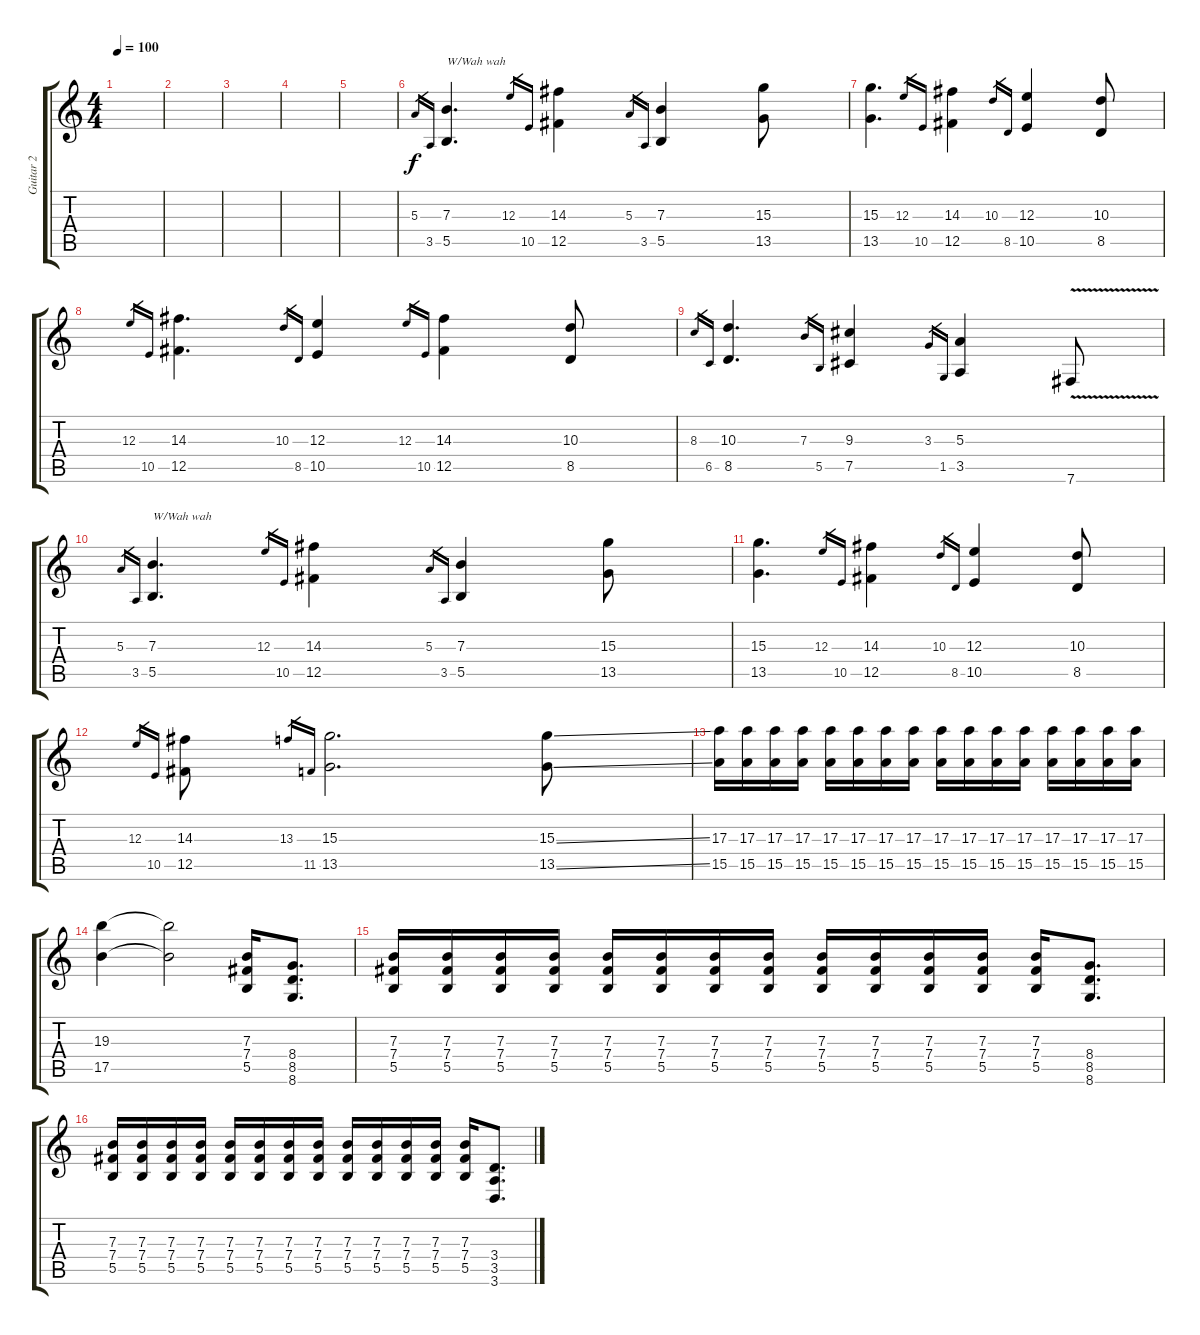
\track ("Guitar 2" "Guitar 2") {instrument distortionguitar}
\staff {score tabs}
\tuning (Db4 Ab3 E3 B2 Gb2 B1) {hide}
\ts (4 4)
\tempo 100
\clef g2
\ks c
|
|
|
|
|
5.3.16{gr} 3.5.16{gr} (7.3 5.5).4{d txt "W/Wah wah"} 12.3.16{gr} 10.5.16{gr} (14.3 12.5).4 5.3.16{gr} 3.5.16{gr} (7.3 5.5).4 (15.3 13.5).8 |
(15.3 13.5).4{d} 12.3.16{gr} 10.5.16{gr} (14.3 12.5).4 10.3.16{gr} 8.5.16{gr} (12.3 10.5).4 (10.3 8.5).8 |
12.3.16{gr} 10.5.16{gr} (14.3 12.5).4{d} 10.3.16{gr} 8.5.16{gr} (12.3 10.5).4 12.3.16{gr} 10.5.16{gr} (14.3 12.5).4 (10.3 8.5).8 |
8.3.16{gr} 6.5.16{gr} (10.3 8.5).4{d} 7.3.16{gr} 5.5.16{gr} (9.3 7.5).4 3.3.16{gr} 1.5.16{gr} (5.3 3.5).4 7.6{v}.8 |
5.3.16{gr} 3.5.16{gr} (7.3 5.5).4{d txt "W/Wah wah"} 12.3.16{gr} 10.5.16{gr} (14.3 12.5).4 5.3.16{gr} 3.5.16{gr} (7.3 5.5).4 (15.3 13.5).8 |
(15.3 13.5).4{d} 12.3.16{gr} 10.5.16{gr} (14.3 12.5).4 10.3.16{gr} 8.5.16{gr} (12.3 10.5).4 (10.3 8.5).8 |
12.3.16{gr} 10.5.16{gr} (14.3 12.5).8 13.3.16{gr} 11.5.16{gr} (15.3 13.5).2{d} (15.3{ss} 13.5{ss}).8 |
(17.3 15.5).16 (17.3 15.5).16 (17.3 15.5).16 (17.3 15.5).16 (17.3 15.5).16 (17.3 15.5).16 (17.3 15.5).16 (17.3 15.5).16 (17.3 15.5).16 (17.3 15.5).16 (17.3 15.5).16 (17.3 15.5).16 (17.3 15.5).16 (17.3 15.5).16 (17.3 15.5).16 (17.3 15.5).16 |
(19.3 17.5).4 (19.3{t} 17.5{t}).2 (7.3 7.4 5.5).16 (8.4 8.5 8.6).8{d} |
(7.3 7.4 5.5).16 (7.3 7.4 5.5).16 (7.3 7.4 5.5).16 (7.3 7.4 5.5).16 (7.3 7.4 5.5).16 (7.3 7.4 5.5).16 (7.3 7.4 5.5).16 (7.3 7.4 5.5).16 (7.3 7.4 5.5).16 (7.3 7.4 5.5).16 (7.3 7.4 5.5).16 (7.3 7.4 5.5).16 (7.3 7.4 5.5).16 (8.4 8.5 8.6).8{d} |
(7.3 7.4 5.5).16 (7.3 7.4 5.5).16 (7.3 7.4 5.5).16 (7.3 7.4 5.5).16 (7.3 7.4 5.5).16 (7.3 7.4 5.5).16 (7.3 7.4 5.5).16 (7.3 7.4 5.5).16 (7.3 7.4 5.5).16 (7.3 7.4 5.5).16 (7.3 7.4 5.5).16 (7.3 7.4 5.5).16 (7.3 7.4 5.5).16 (3.4 3.5 3.6).8{d}
